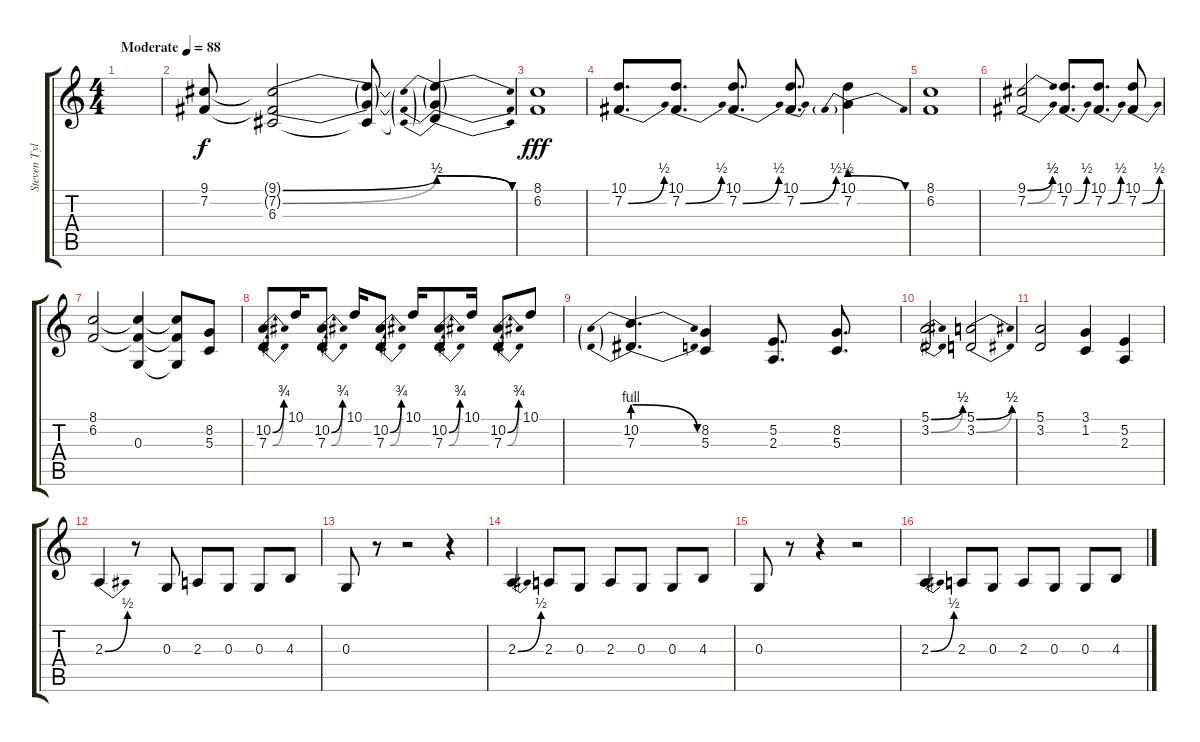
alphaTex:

\track ("Steven Tyler" "Steven Tyl") {instrument harmonica}
\staff {score tabs}
\tuning (E4 B3 G3 D3 A2 E2) {hide}
\ts (4 4)
\tempo (88 "Moderate")
\clef g2
\ks c
|
(9.1 7.2).8 (9.1{be (bend 0 0 60 2) t} 7.2{be (bend 0 0 60 2) t} 6.3).2{dy f} (9.1{t} 7.2{t} 6.3{t}).8 (9.1{be (prebendrelease 0 2 60 0) t} 7.2{be (prebendrelease 0 2 60 0) t} 6.3{be (prebendrelease 0 2 60 0) t}).4 |
(8.1 6.2).1{dy fff} |
(10.1 7.2{be (bend 0 0 60 2)}).8{d} (10.1 7.2{be (bend 0 0 60 2)}).8{d} (10.1 7.2{be (bend 0 0 60 2)}).8{d} (10.1 7.2{be (bend 0 0 60 2)}).8{d} (10.1 7.2{be (prebendrelease 0 2 60 0)}).4 |
(8.1 6.2).1 |
(9.1{be (bend 0 0 60 2)} 7.2{be (bend 0 0 60 2)}).2 (10.1 7.2{be (bend 0 0 60 2)}).8{d} (10.1 7.2{be (bend 0 0 60 2)}).8{d} (10.1 7.2{be (bend 0 0 60 2)}).8 |
(8.1 6.2).2 (8.1{t} 6.2{t} 0.3).4 (8.1{t} 6.2{t} 0.3{t}).8 (8.2 5.3).8 |
(10.2{be (bend 0 0 60 3)} 7.3{be (bend 0 0 60 3)}).8 10.1.16 (10.2{be (bend 0 0 60 3)} 7.3{be (bend 0 0 60 3)}).8 10.1.16 (10.2{be (bend 0 0 60 3)} 7.3{be (bend 0 0 60 3)}).8 10.1.16 (10.2{be (bend 0 0 60 3)} 7.3{be (bend 0 0 60 3)}).8 10.1.16 (10.2{be (bend 0 0 60 3)} 7.3{be (bend 0 0 60 3)}).8 10.1.8 |
(10.2{be (prebendrelease 0 4 60 0)} 7.3{be (prebendrelease 0 2 60 0)}).4{d} (8.2 5.3).4 (5.2 2.3).8{d} (8.2 5.3).8{d} |
(5.1{be (bend 0 0 60 2)} 3.2{be (bend 0 0 60 2)}).2 (5.1{be (bend 0 0 60 2)} 3.2{be (bend 0 0 60 2)}).2 |
(5.1 3.2).2 (3.1 1.2).4 (5.2 2.3).4 |
2.3{be (bend 0 0 60 2)}.4{instrument clarinet} r.8 0.3.8 2.3.8 0.3.8 0.3.8 4.3.8 |
0.3.8 r.8 r.2 r.4 |
2.3{be (bend 0 0 60 2)}.4 2.3.8 0.3.8 2.3.8 0.3.8 0.3.8 4.3.8 |
0.3.8 r.8 r.4 r.2 |
2.3{be (bend 0 0 60 2)}.4 2.3.8 0.3.8 2.3.8 0.3.8 0.3.8 4.3.8
